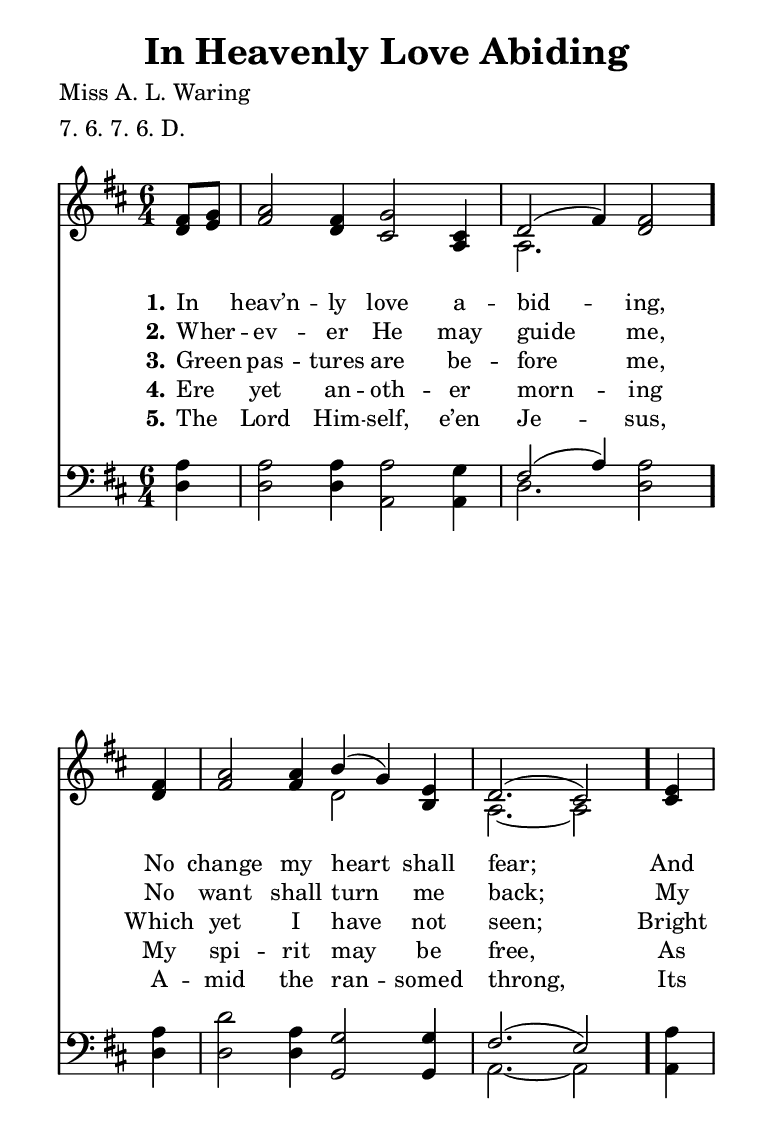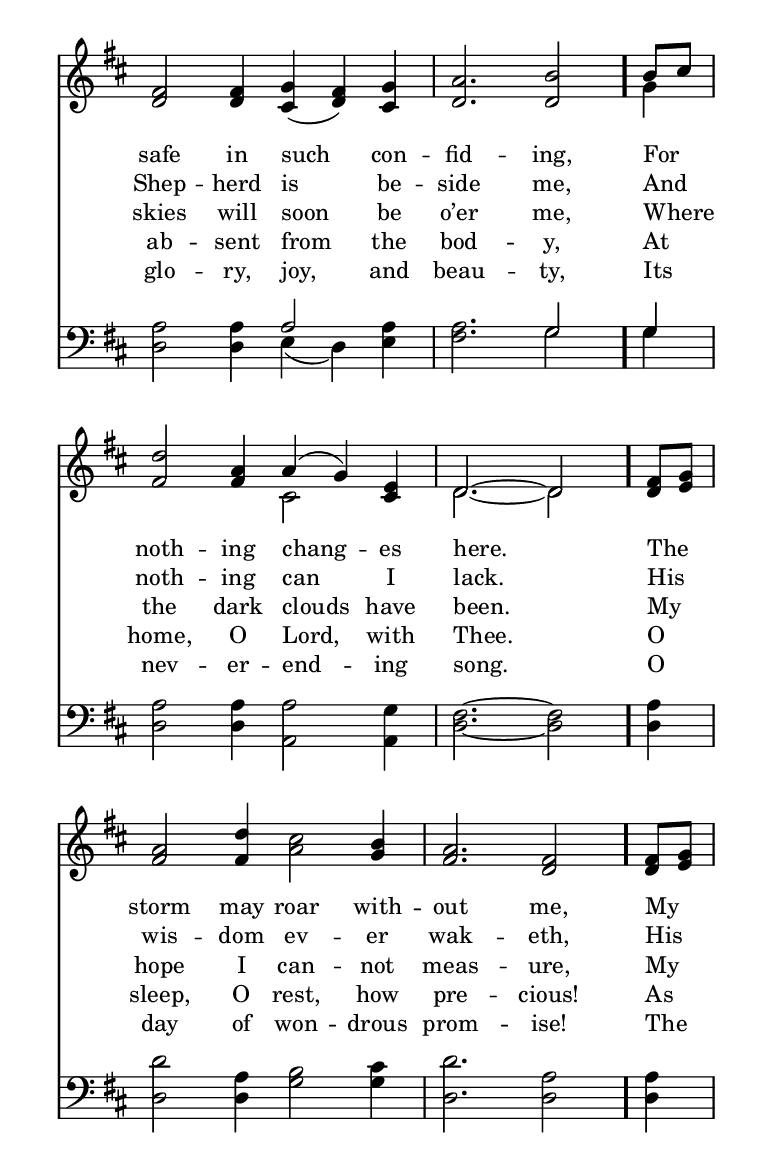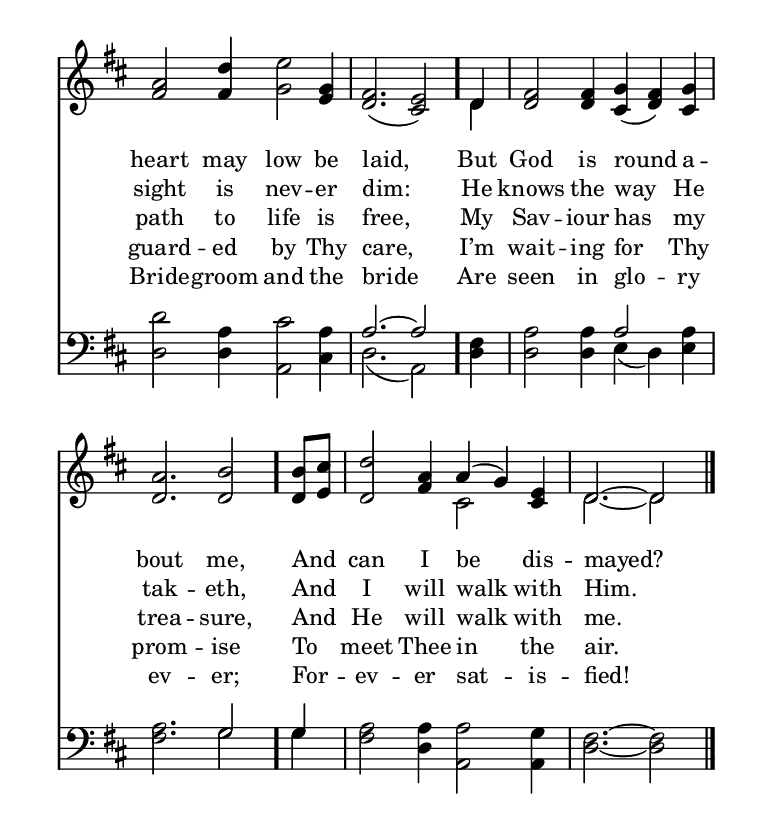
\include "common/global.ily"
\paper {
  \include "common/paper.ily"
}

\header{
  hymnnumber = "228"
  title = "In Heavenly Love Abiding"
  tunename = "Confidence"
  meter = "7. 6. 7. 6. D."
  poet = "Miss A. L. Waring"
  composer = ""
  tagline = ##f
}

global = {
  \include "common/overrides.ily"
  \override Staff.TimeSignature.style = #'numbered
  \time 6/4
  \override Score.MetronomeMark.transparent = ##t % hide all fermata changes too
  \tempo 4=120
  \key d \major
  \partial 4
  \autoBeamOff
}

notesSoprano = {
\global
\relative c' {

  fis8[ g] | a2 fis4 g2 cis,4 | d2( fis4) fis2
  fis4 | a2 a4 b( g) e | d2.( cis2)
  e4 | fis2 fis4 g( fis) g | a2. b2
  b8[ cis] | d2 a4 a( g) e | d2. ~ d2
  fis8[ g] a2 d4 cis2 b4 | a2. fis2
  fis8[ g] | a2 d4 e2 g,4 | fis2.( e2)
  d4 | fis2 fis4 g( fis) g | a2. b2
  b8[ cis] | d2 a4 a( g) e | d2. ~ d2

  \bar "|."

}
}

notesAlto = {
\global
\relative e' {

  d8[ e] | fis2 d4 cis2 a4 | a2. d2
  d4 | fis2 fis4 d2 b4 | a2. ~ a2
  cis4 | d2 d4 cis( d) cis | d2. d2
  g4 | fis2 fis4 cis2 cis4 | d2. ~ d2
  d8[ e] | fis2 fis4 a2 g4 | fis2. d2
  d8[ e] | fis2 fis4 g2 e4 | d2.( cis2)
  d4 | d2 d4 cis( d) cis | d2. d2
  d8[ e] | d2 fis4 cis2 cis4 | d2. ~ d2

}
}

notesTenor = {
\global
\relative a {

  a4 | a2 a4 a2 g4 | fis2( a4) a2
  a4 | d2 a4 g2 g4 | fis2.( e2)
  a4 | a2 a4 a2 a4 | a2. g2
  g4 | a2 a4 a2 g4 | fis2. ~ fis2
  a4 | d2 a4 b2 cis4 | d2. a2
  a4 | d2 a4 cis2 a4 | a2. ~ a2
  fis4 | a2 a4 a2 a4 | a2. g2
  g4 | a2 a4 a2 g4 | fis2. ~ fis2

}
}

notesBass = {
\global
\relative f {

  d4 | d2 d4 a2 a4 | d2. d2
  d4 | d2 d4 g,2 g4 | a2. ~ a2
  a4 | d2 d4 e( d) e | fis2. g2
  g4 | d2 d4 a2 a4 | d2. ~ d2
  d4 | d2 d4 g2 g4 | d2. d2
  d4 | d2 d4 a2 cis4 | d2.( a2)
  d4 | d2 d4 e( d) e | fis2. g2
  g4 | fis2 d4 a2 a4 | d2. ~ d2

}
}

wordsA = \lyricmode {
\set stanza = "1."

In heav’n -- ly love a -- bid -- ing, \bar "."
No change my heart shall fear; \bar "."
And safe in such con -- fid -- ing, \bar "."
For noth -- ing chang -- es here. \bar "."
The storm may roar with -- out me, \bar "."
My heart may low be laid, \bar "."
But God is round a -- bout me, \bar "."
And can I be dis -- mayed? \bar "."

}

wordsB = \lyricmode {
\set stanza = "2."

Wher -- ev -- er He may guide me,
No want shall turn me back;
My Shep -- herd is be -- side me,
And noth -- ing can I lack.
His wis -- dom ev -- er wak -- eth,
His sight is nev -- er dim:
He knows the way He tak -- eth,
And I will walk with Him.

}

wordsC = \lyricmode {
\set stanza = "3."

Green pas -- tures are be -- fore me,
Which yet I have not seen;
Bright skies will soon be o’er me,
Where the dark clouds have been.
My hope I can -- not meas -- ure,
My path to life is free,
My Sav -- iour has my trea -- sure,
And He will walk with me.

}

wordsD = \lyricmode {
\set stanza = "4."

Ere yet an -- oth -- er morn -- ing
My spi -- rit may be free,
As ab -- sent from the bod -- y,
At home, O Lord, with Thee.
O sleep, O rest, how pre -- cious!
As guard -- ed by Thy care,
I’m wait -- ing for Thy prom -- ise
To meet Thee in the air.

}

wordsE = \lyricmode {
\set stanza = "5."

The Lord Him -- self, e’en Je -- sus,
A -- mid the ran -- somed throng,
Its glo -- ry, joy, and beau -- ty,
Its nev -- er -- end -- ing song.
O day of won -- drous prom -- ise!
The Bride -- groom and the bride
Are seen in glo -- ry ev -- er;
For -- ev -- er sat -- is -- fied!

}

\score {
  \context ChoirStaff <<
    \context Staff = upper <<
      \set ChoirStaff.systemStartDelimiter = #'SystemStartBar
      \set ChoirStaff.printPartCombineTexts = ##f
      \partcombine #'(2 . 9) \notesSoprano \notesAlto
      \context NullVoice = sopranos { \voiceOne << \notesSoprano >> }
      \context NullVoice = altos { \voiceTwo << \notesAlto >> }
      \context Lyrics = one   \lyricsto sopranos \wordsA
      \context Lyrics = two   \lyricsto sopranos \wordsB
      \context Lyrics = three \lyricsto sopranos \wordsC
      \context Lyrics = four  \lyricsto sopranos \wordsD
      \context Lyrics = five  \lyricsto sopranos \wordsE
    >>
    \context Staff = men <<
      \clef bass
      \set ChoirStaff.printPartCombineTexts = ##f
      \partcombine #'(2 . 9) \notesTenor \notesBass
      \context NullVoice = tenors { \voiceOne << \notesTenor >> }
      \context NullVoice = basses { \voiceTwo << \notesBass >> }
    >>
  >>
  \layout {
    \include "common/layout.ily"
  }
  \midi{
    \include "common/midi.ily"
  }
}

\version "2.19.49"  % necessary for upgrading to future LilyPond versions.

% vi:set et ts=2 sw=2 ai nocindent syntax=lilypond:
